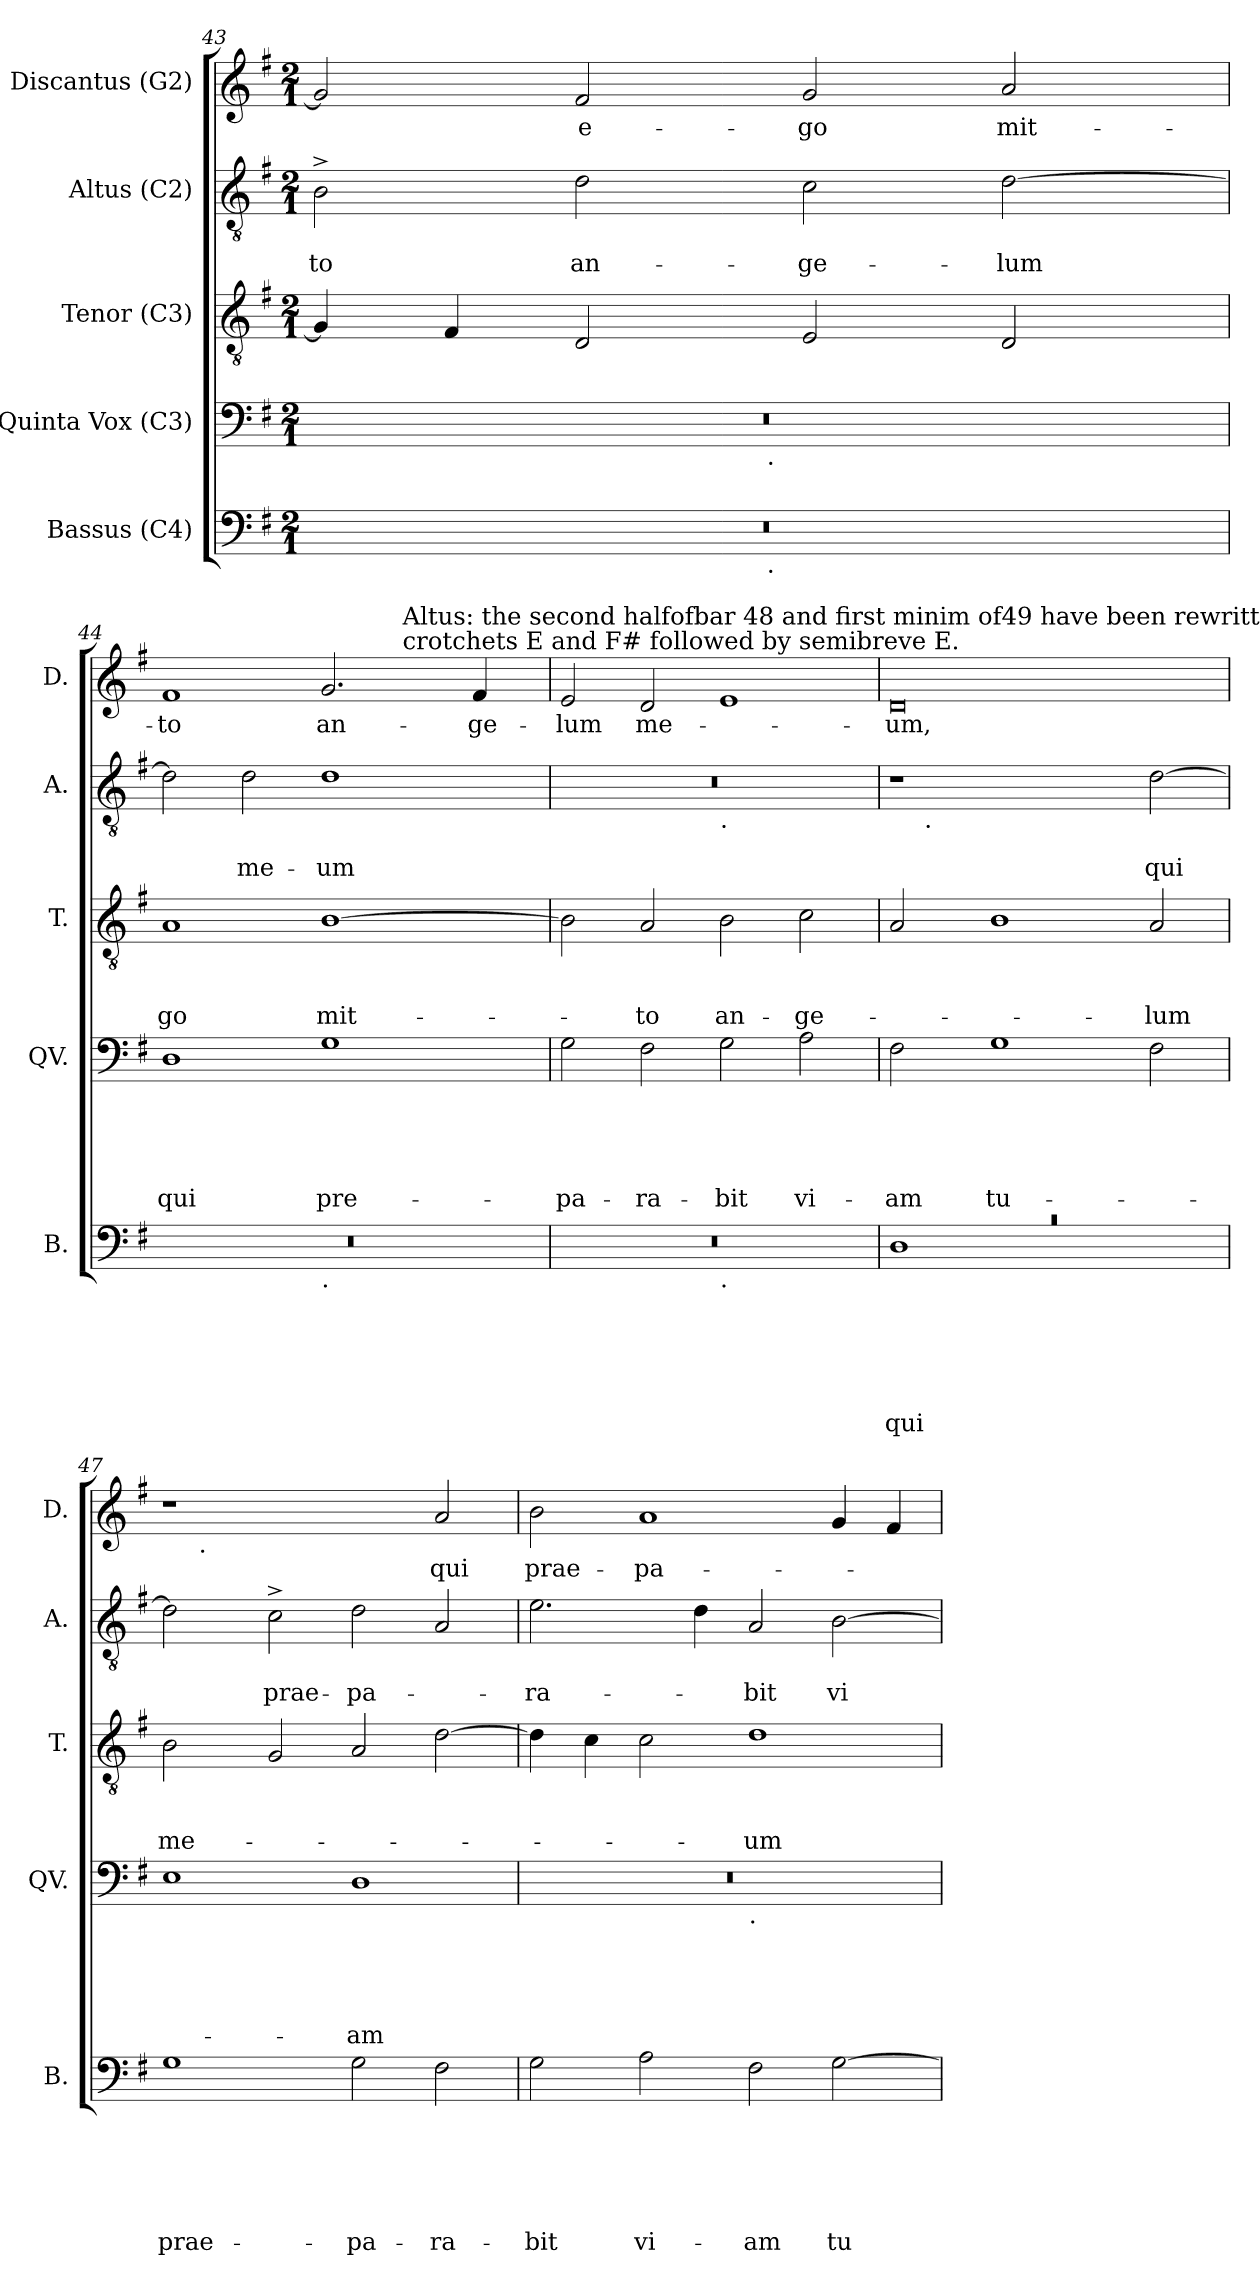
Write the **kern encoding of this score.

**kern	**text	**text	**text	**text	**text	**text	**kern	**text	**text	**text	**text	**text	**kern	**text	**text	**text	**kern	**text	**text	**kern	**text
*part5	*part5	*part5	*part5	*part5	*part5	*part5	*part4	*part4	*part4	*part4	*part4	*part4	*part3	*part3	*part3	*part3	*part2	*part2	*part2	*part1	*part1
*staff5	*staff5	*staff5	*staff5	*staff5	*staff5	*staff5	*staff4	*staff4	*staff4	*staff4	*staff4	*staff4	*staff3	*staff3	*staff3	*staff3	*staff2	*staff2	*staff2	*staff1	*staff1
*I"Bassus (C4)	*	*	*	*	*	*	*I"Quinta Vox (C3)	*	*	*	*	*	*I"Tenor (C3)	*	*	*	*I"Altus (C2)	*	*	*I"Discantus (G2)	*
*I'B.	*	*	*	*	*	*	*I'QV.	*	*	*	*	*	*I'T.	*	*	*	*I'A.	*	*	*I'D.	*
*clefF4	*	*	*	*	*	*	*clefF4	*	*	*	*	*	*clefGv2	*	*	*	*clefGv2	*	*	*clefG2	*
*k[f#]	*	*	*	*	*	*	*k[f#]	*	*	*	*	*	*k[f#]	*	*	*	*k[f#]	*	*	*k[f#]	*
*G:	*	*	*	*	*	*	*G:	*	*	*	*	*	*G:	*	*	*	*G:	*	*	*G:	*
*M2/1	*	*	*	*	*	*	*M2/1	*	*	*	*	*	*M2/1	*	*	*	*M2/1	*	*	*M2/1	*
=43	=43	=43	=43	=43	=43	=43	=43	=43	=43	=43	=43	=43	=43	=43	=43	=43	=43	=43	=43	=43	=43
!	!	!	!	!	!	!	!	!	!	!	!	!	!	!	!	!	!	!	!LO:LY:b	!	!
*^	*	*	*	*	*	*	*^	*	*	*	*	*	*	*	*	*	*	*	*	*	*
0r	2ryy	.	.	.	.	.	.	0r	2ryy	.	.	.	.	.	4G/]	.	.	.	2B^>\	.	-to	2g/]	.
.	.	.	.	.	.	.	.	.	.	.	.	.	.	.	4F#/	.	.	.	.	.	.	.	.
!	!	!	!	!	!	!	!	!	!	!	!	!	!	!	!	!	!	!	!	!	!LO:LY:b	!	!LO:LY:b
.	4...ryy	.	.	.	.	.	.	.	4...ryy	.	.	.	.	.	2D/	.	.	.	2d\	.	an-	2f#/	e-
!	!	!	!	!	!	!	!	!	!LO:TX:b:t=.	!	!	!	!	!	!	!	!	!	!	!	!	!	!
!	!LO:TX:b:t=.	!	!	!	!	!	!	!	!	!	!	!	!	!	!	!	!	!	!	!	!	!	!
.	1ryy	.	.	.	.	.	.	.	1ryy	.	.	.	.	.	.	.	.	.	.	.	.	.	.
!	!	!	!	!	!	!	!	!	!	!	!	!	!	!	!	!	!	!	!	!	!LO:LY:b	!	!LO:LY:b
.	.	.	.	.	.	.	.	.	.	.	.	.	.	.	2E/	.	.	.	2c\	.	-ge-	2g/	-go
!	!	!	!	!	!	!	!	!	!	!	!	!	!	!	!	!	!	!	!	!	!LO:LY:b	!	!LO:LY:b
.	.	.	.	.	.	.	.	.	.	.	.	.	.	.	2D/	.	.	.	[<2d\	.	-lum	2a/	mit-
.	32ryy	.	.	.	.	.	.	.	32ryy	.	.	.	.	.	.	.	.	.	.	.	.	.	.
!!LO:LB:g=z
=44	=44	=44	=44	=44	=44	=44	=44	=44	=44	=44	=44	=44	=44	=44	=44	=44	=44	=44	=44	=44	=44	=44	=44
!	!	!	!	!	!	!	!	!	!	!	!	!	!	!LO:LY:b	!	!	!	!LO:LY:b:rj	!	!	!	!	!LO:LY:b
*	*	*	*	*	*	*	*	*v	*v	*	*	*	*	*	*	*	*	*	*	*	*	*^	*
0r	1ryy	.	.	.	.	.	.	1D	.	.	.	.	qui	1A	.	.	-go	2d\]	.	.	1f#	1ryy	-to
!	!	!	!	!	!	!	!	!	!	!	!	!	!	!	!	!	!	!	!	!LO:LY:b	!	!	!
.	.	.	.	.	.	.	.	.	.	.	.	.	.	.	.	.	.	2d\	.	me-	.	.	.
!	!LO:TX:b:t=.	!	!	!	!	!	!	!	!	!	!	!	!	!	!	!	!	!	!	!	!	!	!
!	!	!	!	!	!	!	!	!	!	!	!	!	!LO:LY:b	!	!	!	!LO:LY:b	!	!	!LO:LY:b	!	!	!LO:LY:b
.	1ryy	.	.	.	.	.	.	1G	.	.	.	.	pre-	[>1B	.	.	mit-	1d	.	-um	2.g/	4ryy	an-
.	.	.	.	.	.	.	.	.	.	.	.	.	.	.	.	.	.	.	.	.	.	16.ryy	.
!	!	!	!	!	!	!	!	!	!	!	!	!	!	!	!	!	!	!	!	!	!	!LO:TX:a:t=crotchets E and F# followed by semibreve E.	!
!	!	!	!	!	!	!	!	!	!	!	!	!	!	!	!	!	!	!	!	!	!	!LO:TX:a:t=Altus&colon; the second halfofbar 48 and first minim of49 have been rewritten&colon; the sources have (at this pitch)	!
.	.	.	.	.	.	.	.	.	.	.	.	.	.	.	.	.	.	.	.	.	.	2ryy	.
!	!	!	!	!	!	!	!	!	!	!	!	!	!	!	!	!	!	!	!	!	!	!	!LO:LY:b
.	.	.	.	.	.	.	.	.	.	.	.	.	.	.	.	.	.	.	.	.	4f#/	.	-ge-
.	.	.	.	.	.	.	.	.	.	.	.	.	.	.	.	.	.	.	.	.	.	8ryy	.
.	.	.	.	.	.	.	.	.	.	.	.	.	.	.	.	.	.	.	.	.	.	32ryy	.
=45	=45	=45	=45	=45	=45	=45	=45	=45	=45	=45	=45	=45	=45	=45	=45	=45	=45	=45	=45	=45	=45	=45	=45
!	!	!	!	!	!	!	!	!	!	!	!	!	!LO:LY:b	!	!	!	!	!	!	!	!	!	!LO:LY:b
*	*	*	*	*	*	*	*	*	*	*	*	*	*	*	*	*	*	*^	*	*	*v	*v	*
0r	1ryy	.	.	.	.	.	.	2G\	.	.	.	.	-pa-	2B\]	.	.	.	0r	1ryy	.	.	2e/	-lum
!	!	!	!	!	!	!	!	!	!	!	!	!	!LO:LY:b	!	!	!	!LO:LY:b	!	!	!	!	!	!LO:LY:b
.	.	.	.	.	.	.	.	2F#\	.	.	.	.	-ra-	2A/	.	.	-to	.	.	.	.	2d/	me-
!	!	!	!	!	!	!	!	!	!	!	!	!	!	!	!	!	!	!	!LO:TX:b:t=.	!	!	!	!
!	!LO:TX:b:t=.	!	!	!	!	!	!	!	!	!	!	!	!	!	!	!	!	!	!	!	!	!	!
!	!	!	!	!	!	!	!	!	!	!	!	!	!LO:LY:b	!	!	!	!LO:LY:b	!	!	!	!	!	!
.	1ryy	.	.	.	.	.	.	2G\	.	.	.	.	-bit	2B\	.	.	an-	.	1ryy	.	.	1e	.
!	!	!	!	!	!	!	!	!	!	!	!	!	!LO:LY:b	!	!	!	!LO:LY:b	!	!	!	!	!	!
.	.	.	.	.	.	.	.	2A\	.	.	.	.	vi-	2c\	.	.	-ge-	.	.	.	.	.	.
=46	=46	=46	=46	=46	=46	=46	=46	=46	=46	=46	=46	=46	=46	=46	=46	=46	=46	=46	=46	=46	=46	=46	=46
!LO:N:vis=1	!	!	!	!	!	!	!LO:LY:b	!	!	!	!	!	!LO:LY:b	!	!	!	!	!	!	!	!	!	!LO:LY:b
0rc	1D	.	.	.	.	.	qui	2F#\	.	.	.	.	-am	2A/	.	.	.	1r	8ryy	.	.	0d	-um,
!	!	!	!	!	!	!	!	!	!	!	!	!	!	!	!	!	!	!	!LO:TX:b:t=.	!	!	!	!
.	.	.	.	.	.	.	.	.	.	.	.	.	.	.	.	.	.	.	1...ryy	.	.	.	.
!	!	!	!	!	!	!	!	!	!	!	!	!	!LO:LY:b	!	!	!	!	!	!	!	!	!	!
.	.	.	.	.	.	.	.	1G	.	.	.	.	tu-	1B	.	.	.	.	.	.	.	.	.
.	1ryy	.	.	.	.	.	.	.	.	.	.	.	.	.	.	.	.	2ryy	.	.	.	.	.
!	!	!	!	!	!	!	!	!	!	!	!	!	!	!	!	!	!LO:LY:b	!	!	!	!LO:LY:b	!	!
.	.	.	.	.	.	.	.	2F#\	.	.	.	.	.	2A/	.	.	-lum	[>2d\	.	.	qui	.	.
*v	*v	*	*	*	*	*	*	*	*	*	*	*	*	*	*	*	*	*	*	*	*	*	*
=47	=47	=47	=47	=47	=47	=47	=47	=47	=47	=47	=47	=47	=47	=47	=47	=47	=47	=47	=47	=47	=47	=47
!	!	!	!	!	!	!LO:LY:b	!	!	!	!	!	!	!	!	!	!LO:LY:b	!	!	!	!	!	!
*	*	*	*	*	*	*	*	*	*	*	*	*	*	*	*	*	*v	*v	*	*	*^	*
1G	.	.	.	.	.	prae-	1E	.	.	.	.	.	2B\	.	.	me-	2d\]	.	.	1r	8ryy	.
!	!	!	!	!	!	!	!	!	!	!	!	!	!	!	!	!	!	!	!	!	!LO:TX:b:t=.	!
.	.	.	.	.	.	.	.	.	.	.	.	.	.	.	.	.	.	.	.	.	1...ryy	.
!	!	!	!	!	!	!	!	!	!	!	!	!	!	!	!	!	!	!	!LO:LY:b	!	!	!
.	.	.	.	.	.	.	.	.	.	.	.	.	2G/	.	.	.	2c^>\	.	prae-	.	.	.
!	!	!	!	!	!	!LO:LY:b	!	!	!	!	!	!LO:LY:b	!	!	!	!	!	!	!LO:LY:b	!	!	!
2G\	.	.	.	.	.	-pa-	1D	.	.	.	.	-am	2A/	.	.	.	2d\	.	-pa-	2ryy	.	.
!	!	!	!	!	!	!LO:LY:b	!	!	!	!	!	!	!	!	!	!	!	!	!	!	!	!LO:LY:b
2F#\	.	.	.	.	.	-ra-	.	.	.	.	.	.	[>2d\	.	.	.	2A/	.	.	2a/	.	qui
=48	=48	=48	=48	=48	=48	=48	=48	=48	=48	=48	=48	=48	=48	=48	=48	=48	=48	=48	=48	=48	=48	=48
!	!	!	!	!	!	!LO:LY:b	!	!	!	!	!	!	!	!	!	!	!	!	!LO:LY:b	!	!	!LO:LY:b
*	*	*	*	*	*	*	*^	*	*	*	*	*	*	*	*	*	*	*	*	*v	*v	*
2G\	.	.	.	.	.	-bit	0r	1ryy	.	.	.	.	.	4d\]	.	.	.	2.e\	.	-ra-	2b\	prae-
.	.	.	.	.	.	.	.	.	.	.	.	.	.	4c\	.	.	.	.	.	.	.	.
!	!	!	!	!	!	!LO:LY:b	!	!	!	!	!	!	!	!	!	!	!	!	!	!	!	!LO:LY:b
2A\	.	.	.	.	.	vi-	.	.	.	.	.	.	.	2c\	.	.	.	.	.	.	1a	-pa-
.	.	.	.	.	.	.	.	.	.	.	.	.	.	.	.	.	.	4d\	.	.	.	.
!	!	!	!	!	!	!	!	!LO:TX:b:t=.	!	!	!	!	!	!	!	!	!	!	!	!	!	!
!	!	!	!	!	!	!LO:LY:b	!	!	!	!	!	!	!	!	!	!	!LO:LY:b	!	!	!LO:LY:b	!	!
2F#\	.	.	.	.	.	-am	.	1ryy	.	.	.	.	.	1d	.	.	-um	2A/	.	-bit	.	.
!	!	!	!	!	!	!LO:LY:b	!	!	!	!	!	!	!	!	!	!	!	!	!	!LO:LY:b	!	!
[<2G\	.	.	.	.	.	tu-	.	.	.	.	.	.	.	.	.	.	.	[<2B\	.	vi-	4g/	.
.	.	.	.	.	.	.	.	.	.	.	.	.	.	.	.	.	.	.	.	.	4f#/	.
*	*	*	*	*	*	*	*v	*v	*	*	*	*	*	*	*	*	*	*	*	*	*	*
=	=	=	=	=	=	=	=	=	=	=	=	=	=	=	=	=	=	=	=	=	=
*-	*-	*-	*-	*-	*-	*-	*-	*-	*-	*-	*-	*-	*-	*-	*-	*-	*-	*-	*-	*-	*-
